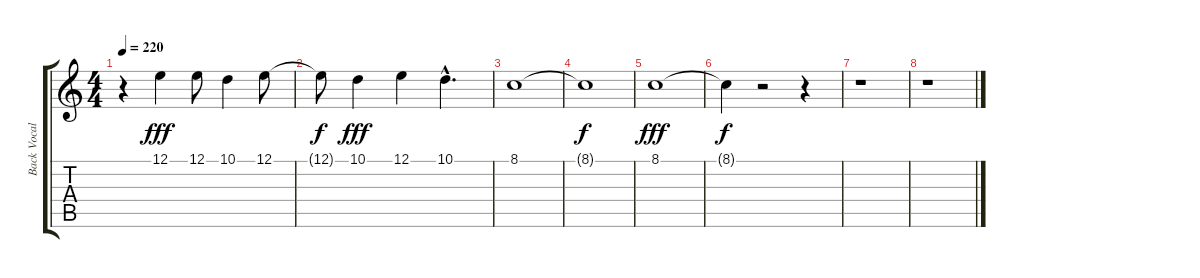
\track ("Back Vocal" "Back Vocal") {instrument piccolo}
\staff {score tabs}
\tuning (E4 B3 G3 D3 A2 E2) {hide}
\ts (4 4)
\tempo 220
\clef g2
\ks c
r.4{dy f} 12.1.4{dy fff} 12.1.8 10.1.4 12.1.8 |
12.1{t}.8{dy f} 10.1.4{dy fff} 12.1.4 10.1{hac}.4{d} |
8.1.1 |
8.1{t}.1{dy f} |
8.1.1{dy fff} |
8.1{t}.4{dy f} r.2 r.4 |
r.1 |
r.1
